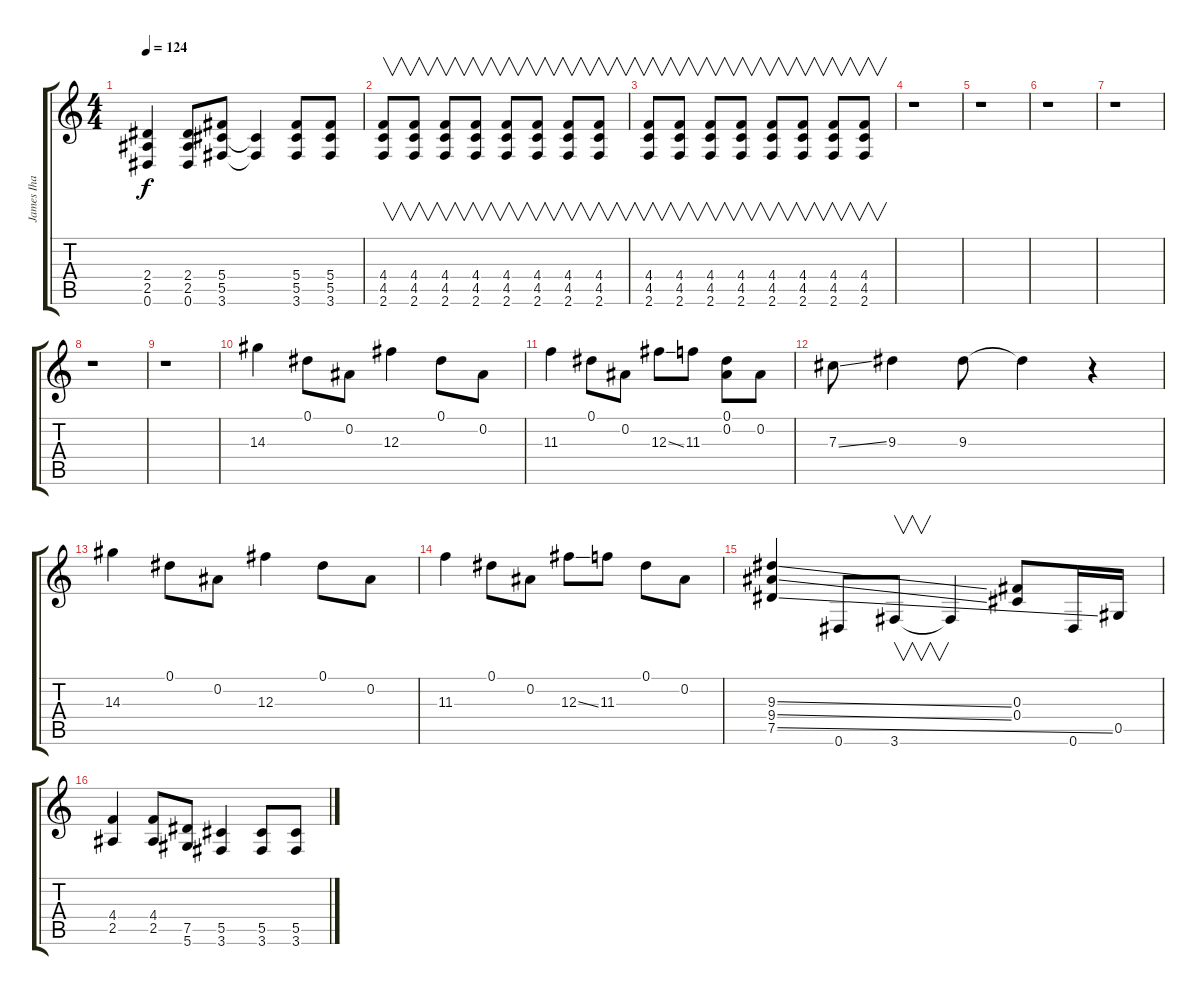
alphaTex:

\track ("James Iha" "James Iha") {instrument electricguitarclean}
\staff {score tabs}
\tuning (Eb4 Bb3 Gb3 Db3 Ab2 Eb2) {hide}
\ts (4 4)
\tempo 124
\clef g2
\ks c
(2.4 2.5 0.6).4{dy f} (2.4 2.5 0.6).8 (5.4 5.5 3.6).8 (5.5{t} 3.6{t}).4 (5.4 5.5 3.6).8 (5.4 5.5 3.6).8 |
(4.4 4.5 2.6).8{v instrument overdrivenguitar} (4.4 4.5 2.6).8{v} (4.4 4.5 2.6).8{v} (4.4 4.5 2.6).8{v} (4.4 4.5 2.6).8{v} (4.4 4.5 2.6).8{v} (4.4 4.5 2.6).8{v} (4.4 4.5 2.6).8{v} |
(4.4 4.5 2.6).8{v} (4.4 4.5 2.6).8{v} (4.4 4.5 2.6).8{v} (4.4 4.5 2.6).8{v} (4.4 4.5 2.6).8{v} (4.4 4.5 2.6).8{v} (4.4 4.5 2.6).8{v} (4.4 4.5 2.6).8{v} |
r.1 |
r.1 |
r.1 |
r.1 |
r.1 |
r.1 |
14.3.4 0.1.8 0.2.8 12.3.4 0.1.8 0.2.8 |
11.3.4 0.1.8 0.2.8 12.3{ss}.8 11.3.8 (0.1 0.2).8 0.2.8 |
7.3{ss}.8 9.3.4 9.3.8 9.3{t}.4 r.4 |
14.3.4 0.1.8 0.2.8 12.3.4 0.1.8 0.2.8 |
11.3.4 0.1.8 0.2.8 12.3{ss}.8 11.3.8 0.1.8 0.2.8 |
(9.3{ss} 9.4{ss} 7.5{ss}).4{instrument overdrivenguitar} 0.6.8 3.6.8{v} 3.6{t}.4 (0.3 0.4).8 0.6.16 0.5.16 |
(4.4 2.5).4 (4.4 2.5).8 (7.5 5.6).8 (5.5 3.6).4 (5.5 3.6).8 (5.5 3.6).8
